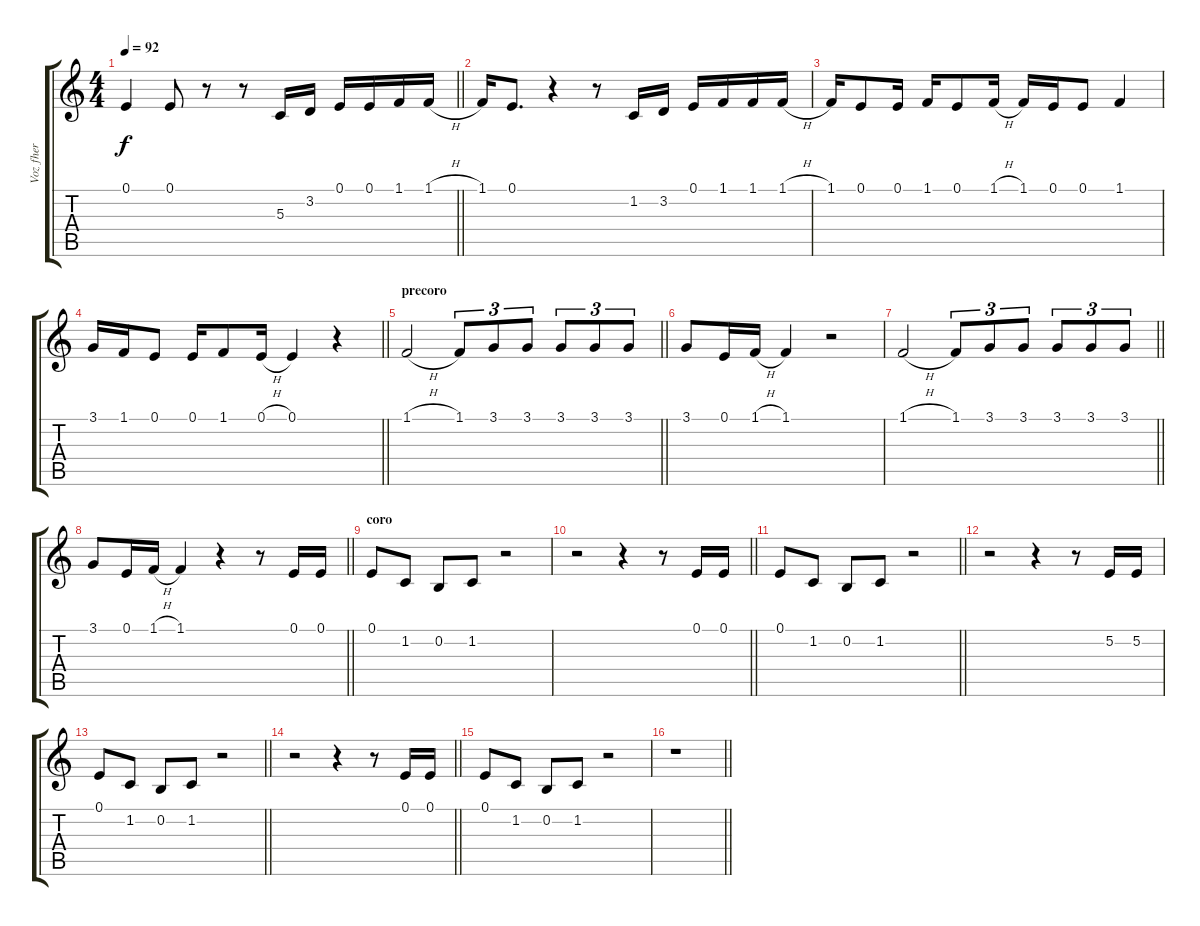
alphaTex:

\track ("Voz fher" "Voz fher") {instrument violin}
\staff {score tabs}
\tuning (E4 B3 G3 D3 A2 E2) {hide}
\ts (4 4)
\tempo 92
\clef g2
\barLineRight lightlight
\ks c
0.1.4{dy f} 0.1.8 r.8 r.8 5.3.16 3.2.16 0.1.16 0.1.16 1.1.16 1.1{h}.16 |
1.1.16 0.1.8{d} r.4 r.8 1.2.16 3.2.16 0.1.16 1.1.16 1.1.16 1.1{h}.16 |
1.1.16 0.1.8 0.1.16 1.1.16 0.1.8 1.1{h}.16 1.1.16 0.1.16 0.1.8 1.1.4 |
\barLineRight lightlight
3.1.16 1.1.16 0.1.8 0.1.16 1.1.8 0.1{h}.16 0.1.4 r.4 |
\section ("" "precoro")
\barLineRight lightlight
1.1{h}.2 1.1.8{tu (3 2)} 3.1.8{tu (3 2)} 3.1.8{tu (3 2)} 3.1.8{tu (3 2)} 3.1.8{tu (3 2)} 3.1.8{tu (3 2)} |
3.1.8 0.1.16 1.1{h}.16 1.1.4 r.2 |
\barLineRight lightlight
1.1{h}.2 1.1.8{tu (3 2)} 3.1.8{tu (3 2)} 3.1.8{tu (3 2)} 3.1.8{tu (3 2)} 3.1.8{tu (3 2)} 3.1.8{tu (3 2)} |
\barLineRight lightlight
3.1.8 0.1.16 1.1{h}.16 1.1.4 r.4 r.8 0.1.16 0.1.16 |
\section ("" "coro")
0.1.8 1.2.8 0.2.8 1.2.8 r.2 |
\barLineRight lightlight
r.2 r.4 r.8 0.1.16 0.1.16 |
\barLineRight lightlight
0.1.8 1.2.8 0.2.8 1.2.8 r.2 |
r.2 r.4 r.8 5.2.16 5.2.16 |
\barLineRight lightlight
0.1.8 1.2.8 0.2.8 1.2.8 r.2 |
\barLineRight lightlight
r.2 r.4 r.8 0.1.16 0.1.16 |
0.1.8 1.2.8 0.2.8 1.2.8 r.2 |
\barLineRight lightlight
r.1
